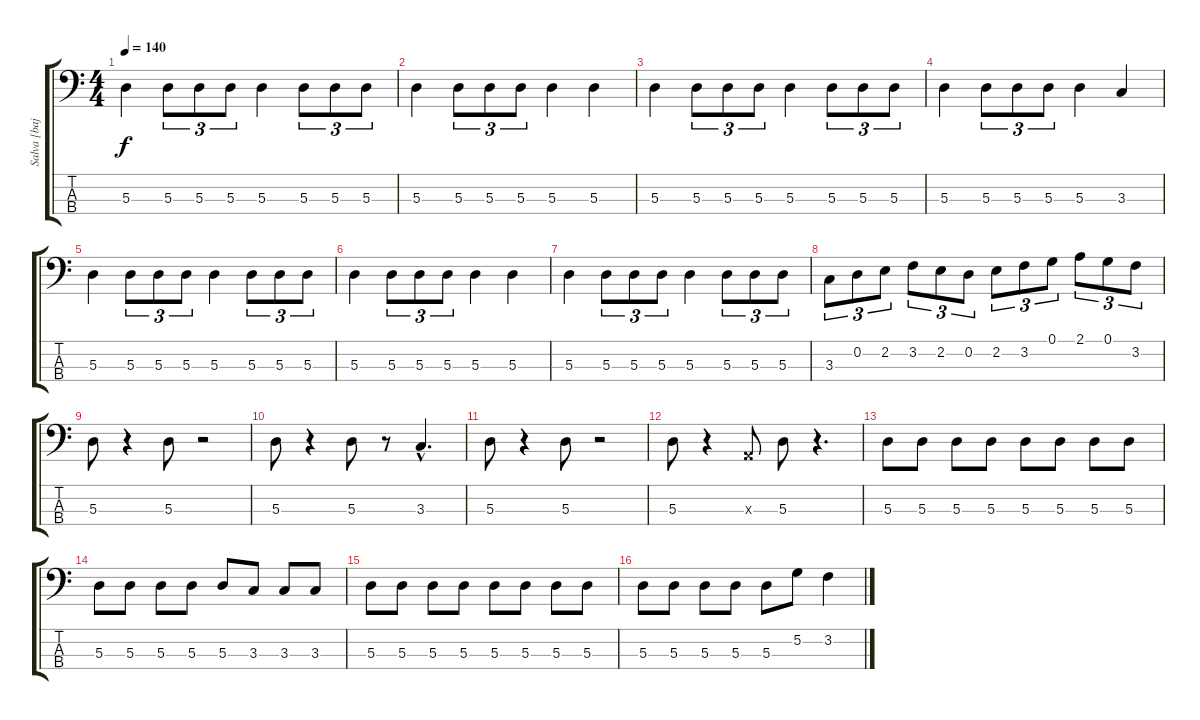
\track ("Salva [bajo]" "Salva [baj") {instrument electricbassfinger}
\staff {score tabs}
\tuning (G2 D2 A1 E1) {hide}
\ts (4 4)
\tempo 140
\clef f4
\ks c
5.3.4{dy f} 5.3.8{tu (3 2)} 5.3.8{tu (3 2)} 5.3.8{tu (3 2)} 5.3.4 5.3.8{tu (3 2)} 5.3.8{tu (3 2)} 5.3.8{tu (3 2)} |
5.3.4 5.3.8{tu (3 2)} 5.3.8{tu (3 2)} 5.3.8{tu (3 2)} 5.3.4 5.3.4 |
5.3.4 5.3.8{tu (3 2)} 5.3.8{tu (3 2)} 5.3.8{tu (3 2)} 5.3.4 5.3.8{tu (3 2)} 5.3.8{tu (3 2)} 5.3.8{tu (3 2)} |
5.3.4 5.3.8{tu (3 2)} 5.3.8{tu (3 2)} 5.3.8{tu (3 2)} 5.3.4 3.3.4 |
5.3.4 5.3.8{tu (3 2)} 5.3.8{tu (3 2)} 5.3.8{tu (3 2)} 5.3.4 5.3.8{tu (3 2)} 5.3.8{tu (3 2)} 5.3.8{tu (3 2)} |
5.3.4 5.3.8{tu (3 2)} 5.3.8{tu (3 2)} 5.3.8{tu (3 2)} 5.3.4 5.3.4 |
5.3.4 5.3.8{tu (3 2)} 5.3.8{tu (3 2)} 5.3.8{tu (3 2)} 5.3.4 5.3.8{tu (3 2)} 5.3.8{tu (3 2)} 5.3.8{tu (3 2)} |
3.3.8{tu (3 2)} 0.2.8{tu (3 2)} 2.2.8{tu (3 2)} 3.2.8{tu (3 2)} 2.2.8{tu (3 2)} 0.2.8{tu (3 2)} 2.2.8{tu (3 2)} 3.2.8{tu (3 2)} 0.1.8{tu (3 2)} 2.1.8{tu (3 2)} 0.1.8{tu (3 2)} 3.2.8{tu (3 2)} |
5.3.8 r.4 5.3.8 r.2 |
5.3.8 r.4 5.3.8 r.8 3.3{hac}.4{d} |
5.3.8 r.4 5.3.8 r.2 |
5.3.8 r.4 0.3{x}.8 5.3.8 r.4{d} |
5.3.8 5.3.8 5.3.8 5.3.8 5.3.8 5.3.8 5.3.8 5.3.8 |
5.3.8 5.3.8 5.3.8 5.3.8 5.3.8 3.3.8 3.3.8 3.3.8 |
5.3.8 5.3.8 5.3.8 5.3.8 5.3.8 5.3.8 5.3.8 5.3.8 |
5.3.8 5.3.8 5.3.8 5.3.8 5.3.8 5.2.8 3.2.4
